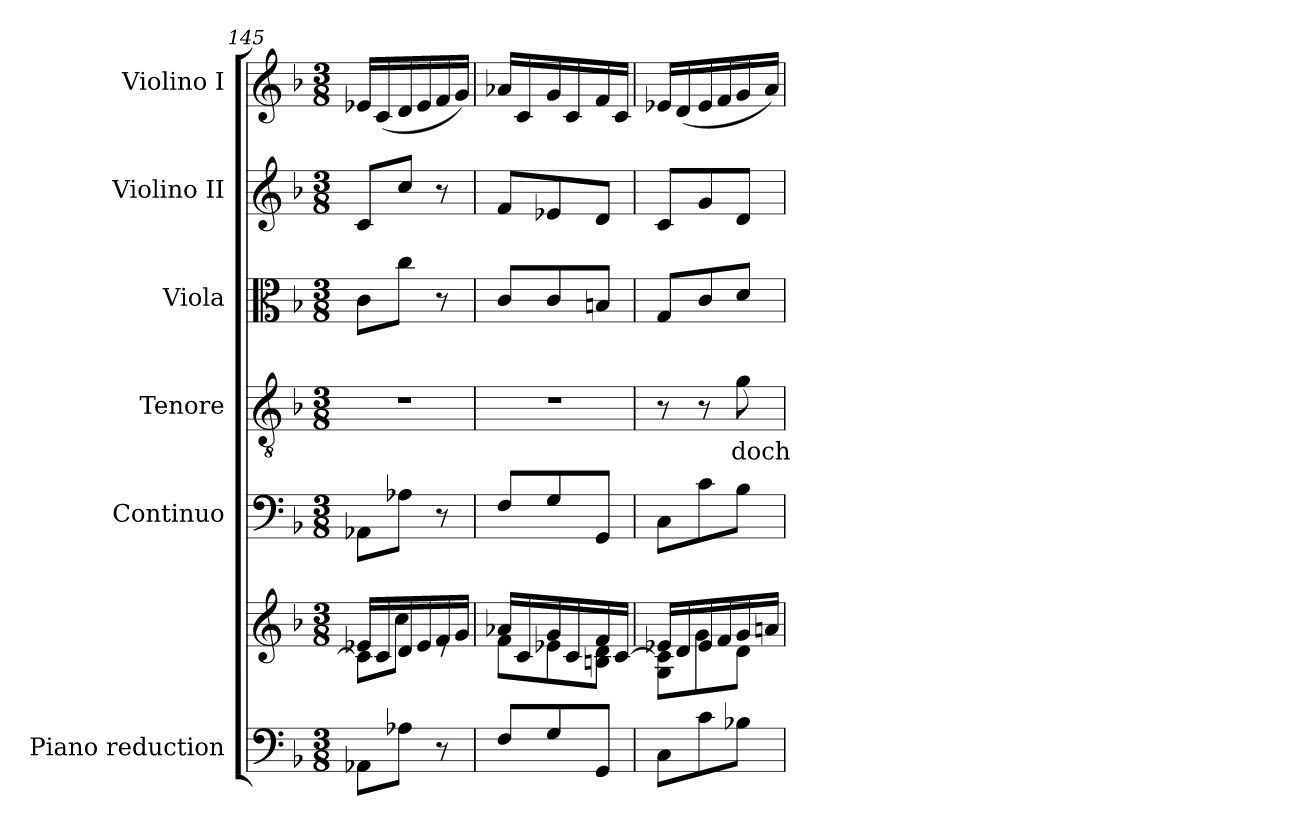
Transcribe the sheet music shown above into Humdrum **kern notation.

**kern	**kern	**kern	**kern	**text	**kern	**kern	**kern
*part6	*part6	*part5	*part4	*part4	*part3	*part2	*part1
*staff7	*staff6	*staff5	*staff4	*staff4	*staff3	*staff2	*staff1
*I"Piano reduction	*	*I"Continuo	*I"Tenore	*	*I"Viola	*I"Violino II	*I"Violino I
*I'Pno	*	*	*	*	*I'Vla	*I'Vln	*I'Vln
*clefF4	*clefG2	*clefF4	*clefGv2	*	*clefC3	*clefG2	*clefG2
*k[b-]	*k[b-]	*k[b-]	*k[b-]	*	*k[b-]	*k[b-]	*k[b-]
*M3/8	*M3/8	*M3/8	*M3/8	*	*M3/8	*M3/8	*M3/8
=145	=145	=145	=145	=145	=145	=145	=145
*	*^	*	*	*	*	*	*
8AA-X\L	16e-X/LL	8c\L]	8AA-X\L	4.r	.	8c\L	8c/L	16e-X/LL
.	16c/	.	.	.	.	.	.	(<16c/
8A-X\J	16d/	8cc\J	8A-X\J	.	.	8cc\J	8cc/J	16d/
.	16e-/	.	.	.	.	.	.	16e-/
8r	16f/	8re	8r	.	.	8r	8r	16f/
.	16g/JJ	.	.	.	.	.	.	16g/JJ)
=146	=146	=146	=146	=146	=146	=146	=146	=146
8F/L	16a-X/LL	8f\L	8F/L	4.r	.	8c/L	8f/L	16a-X/LL
.	16c/	.	.	.	.	.	.	16c/
8G/	16g/	8e-X\	8G/	.	.	8c/	8e-X/	16g/
.	16c/	.	.	.	.	.	.	16c/
8GG/J	16f/	8Bn\ 8d\J	8GG/J	.	.	8Bn/J	8d/J	16f/
.	[16c/JJ	.	.	.	.	.	.	16c/JJ
=147	=147	=147	=147	=147	=147	=147	=147	=147
8C\L	16e-X/LL	8G\ 8c\]L	8C\L	8r	.	8G/L	8c/L	16e-X/LL
.	16d/	.	.	.	.	.	.	(<16d/
8c\	16e-/	8g\	8c\	8r	.	8c/	8g/	16e-/
.	16f/	.	.	.	.	.	.	16f/
!	!	!	!	!	!LO:LY:b	!	!	!
8B-X\J	16g/	8d\J	8B-\J	8g\	doch	8d/J	8d/J	16g/
.	16an/JJ	.	.	.	.	.	.	16a/JJ)
*	*v	*v	*	*	*	*	*	*
=	=	=	=	=	=	=	=
*-	*-	*-	*-	*-	*-	*-	*-
